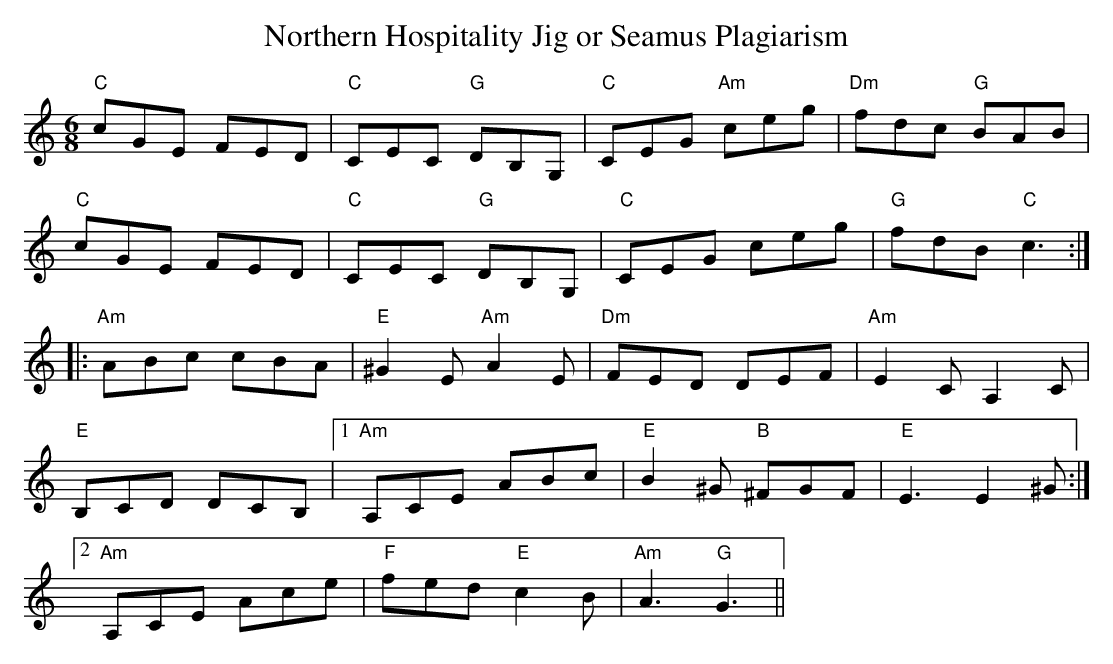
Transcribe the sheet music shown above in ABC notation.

X:1
T:Northern Hospitality Jig or Seamus Plagiarism
M:6/8
K:C
"C"cGE FED|"C"CEC "G"DB,G,|"C"CEG "Am"ceg|"Dm"fdc "G"BAB|
"C"cGE FED|"C"CEC "G"DB,G,|"C"CEG ceg|"G"fdB "C"c3:|
|:"Am"ABc cBA|"E"^G2E "Am"A2E|"Dm"FED DEF|"Am"E2C A,2C|
"E"B,CD DCB,| [1"Am"A,CE ABc|"E"B2^G "B"^FGF|"E"E3 E2^G:|
[2"Am"A,CE Ace|"F"fed "E"c2B|"Am"A3 "G"G3||
